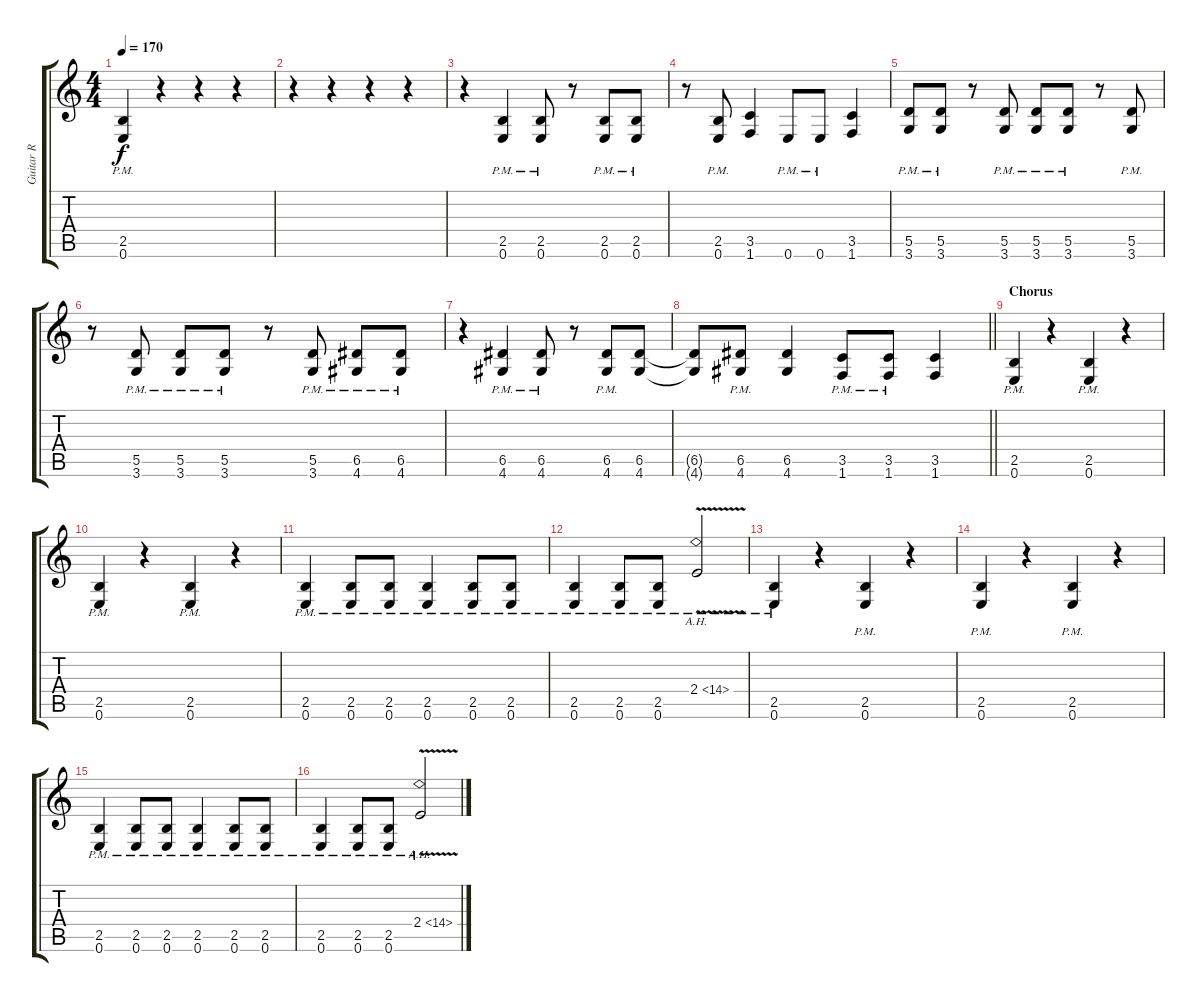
\track ("Guitar R" "Guitar R") {instrument distortionguitar}
\staff {score tabs}
\tuning (E4 B3 G3 D3 A2 E2) {hide}
\ts (4 4)
\tempo 170
\clef g2
\ks c
(2.5{pm} 0.6{pm}).4{dy f} r.4 r.4 r.4 |
r.4 r.4 r.4 r.4 |
r.4 (2.5{pm} 0.6{pm}).4 (2.5{pm} 0.6{pm}).8 r.8 (2.5{pm} 0.6{pm}).8 (2.5{pm} 0.6{pm}).8 |
r.8 (2.5{pm} 0.6{pm}).8 (3.5 1.6).4 0.6{pm}.8 0.6{pm}.8 (3.5 1.6).4 |
(5.5{pm} 3.6{pm}).8 (5.5{pm} 3.6{pm}).8 r.8 (5.5{pm} 3.6{pm}).8 (5.5{pm} 3.6{pm}).8 (5.5{pm} 3.6{pm}).8 r.8 (5.5{pm} 3.6{pm}).8 |
r.8 (5.5{pm} 3.6{pm}).8 (5.5{pm} 3.6{pm}).8 (5.5{pm} 3.6{pm}).8 r.8 (5.5{pm} 3.6{pm}).8 (6.5{pm} 4.6{pm}).8 (6.5{pm} 4.6{pm}).8 |
r.4 (6.5{pm} 4.6{pm}).4 (6.5{pm} 4.6{pm}).8 r.8 (6.5{pm} 4.6{pm}).8 (6.5 4.6).8 |
\barLineRight lightlight
(6.5{t} 4.6{t}).8 (6.5{pm} 4.6{pm}).8 (6.5 4.6).4 (3.5{pm} 1.6{pm}).8 (3.5{pm} 1.6{pm}).8 (3.5 1.6).4 |
\section ("" "Chorus")
(2.5{pm} 0.6{pm}).4 r.4 (2.5{pm} 0.6{pm}).4 r.4 |
(2.5{pm} 0.6{pm}).4 r.4 (2.5{pm} 0.6{pm}).4 r.4 |
(2.5{pm} 0.6{pm}).4 (2.5{pm} 0.6{pm}).8 (2.5{pm} 0.6{pm}).8 (2.5{pm} 0.6{pm}).4 (2.5{pm} 0.6{pm}).8 (2.5{pm} 0.6{pm}).8 |
(2.5{pm} 0.6{pm}).4 (2.5{pm} 0.6{pm}).8 (2.5{pm} 0.6{pm}).8 2.4{ah 12 v pm}.2 |
(2.5{pm} 0.6{pm}).4 r.4 (2.5{pm} 0.6{pm}).4 r.4 |
(2.5{pm} 0.6{pm}).4 r.4 (2.5{pm} 0.6{pm}).4 r.4 |
(2.5{pm} 0.6{pm}).4 (2.5{pm} 0.6{pm}).8 (2.5{pm} 0.6{pm}).8 (2.5{pm} 0.6{pm}).4 (2.5{pm} 0.6{pm}).8 (2.5{pm} 0.6{pm}).8 |
(2.5{pm} 0.6{pm}).4 (2.5{pm} 0.6{pm}).8 (2.5{pm} 0.6{pm}).8 2.4{ah 12 v pm}.2
